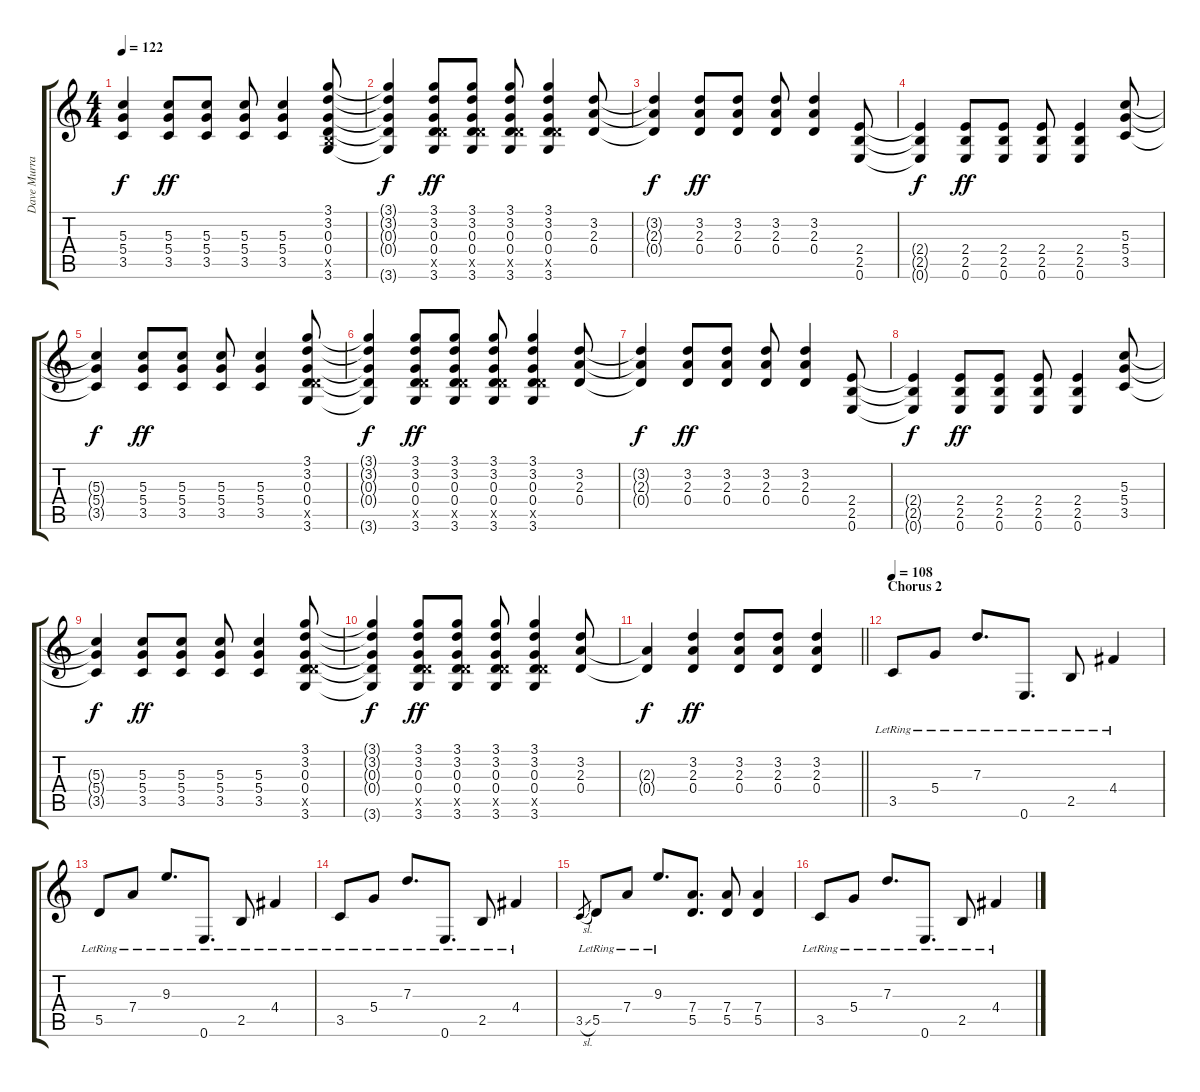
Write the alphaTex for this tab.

\track ("Dave Murray" "Dave Murra") {instrument overdrivenguitar}
\staff {score tabs}
\tuning (E4 B3 G3 D3 A2 E2) {hide}
\ts (4 4)
\tempo 122
\clef g2
\ks c
(5.3{t} 5.4{t} 3.5{t}).4{dy f} (5.3 5.4 3.5).8{dy ff} (5.3 5.4 3.5).8 (5.3 5.4 3.5).8 (5.3 5.4 3.5).4 (3.1 3.2 0.3 0.4 2.5{x} 3.6).8 |
(3.1{t} 3.2{t} 0.3{t} 0.4{t} 3.6{t}).4{dy f} (3.1 3.2 0.3 0.4 5.5{x} 3.6).8{dy ff} (3.1 3.2 0.3 0.4 5.5{x} 3.6).8 (3.1 3.2 0.3 0.4 5.5{x} 3.6).8 (3.1 3.2 0.3 0.4 5.5{x} 3.6).4 (3.2 2.3 0.4).8 |
(3.2{t} 2.3{t} 0.4{t}).4{dy f} (3.2 2.3 0.4).8{dy ff} (3.2 2.3 0.4).8 (3.2 2.3 0.4).8 (3.2 2.3 0.4).4 (2.4 2.5 0.6).8 |
(2.4{t} 2.5{t} 0.6{t}).4{dy f} (2.4 2.5 0.6).8{dy ff} (2.4 2.5 0.6).8 (2.4 2.5 0.6).8 (2.4 2.5 0.6).4 (5.3 5.4 3.5).8 |
(5.3{t} 5.4{t} 3.5{t}).4{dy f} (5.3 5.4 3.5).8{dy ff} (5.3 5.4 3.5).8 (5.3 5.4 3.5).8 (5.3 5.4 3.5).4 (3.1 3.2 0.3 0.4 5.5{x} 3.6).8 |
(3.1{t} 3.2{t} 0.3{t} 0.4{t} 3.6{t}).4{dy f} (3.1 3.2 0.3 0.4 5.5{x} 3.6).8{dy ff} (3.1 3.2 0.3 0.4 5.5{x} 3.6).8 (3.1 3.2 0.3 0.4 5.5{x} 3.6).8 (3.1 3.2 0.3 0.4 5.5{x} 3.6).4 (3.2 2.3 0.4).8 |
(3.2{t} 2.3{t} 0.4{t}).4{dy f} (3.2 2.3 0.4).8{dy ff} (3.2 2.3 0.4).8 (3.2 2.3 0.4).8 (3.2 2.3 0.4).4 (2.4 2.5 0.6).8 |
(2.4{t} 2.5{t} 0.6{t}).4{dy f} (2.4 2.5 0.6).8{dy ff} (2.4 2.5 0.6).8 (2.4 2.5 0.6).8 (2.4 2.5 0.6).4 (5.3 5.4 3.5).8 |
(5.3{t} 5.4{t} 3.5{t}).4{dy f} (5.3 5.4 3.5).8{dy ff} (5.3 5.4 3.5).8 (5.3 5.4 3.5).8 (5.3 5.4 3.5).4 (3.1 3.2 0.3 0.4 5.5{x} 3.6).8 |
(3.1{t} 3.2{t} 0.3{t} 0.4{t} 3.6{t}).4{dy f} (3.1 3.2 0.3 0.4 5.5{x} 3.6).8{dy ff} (3.1 3.2 0.3 0.4 5.5{x} 3.6).8 (3.1 3.2 0.3 0.4 5.5{x} 3.6).8 (3.1 3.2 0.3 0.4 5.5{x} 3.6).4 (3.2 2.3 0.4).8 |
\barLineRight lightlight
(2.3{t} 0.4{t}).4{dy f} (3.2 2.3 0.4).4{dy ff} (3.2 2.3 0.4).8 (3.2 2.3 0.4).8 (3.2 2.3 0.4).4 |
\section ("" "Chorus 2")
\tempo 108
3.5{lr}.8 5.4{lr}.8 7.3{lr}.8{d} 0.6{lr}.8{d} 2.5{lr}.8 4.4{lr}.4 |
5.5{lr}.8 7.4{lr}.8 9.3{lr}.8{d} 0.6{lr}.8{d} 2.5{lr}.8 4.4{lr}.4 |
3.5{lr}.8 5.4{lr}.8 7.3{lr}.8{d} 0.6{lr}.8{d} 2.5{lr}.8 4.4{lr}.4 |
3.5{sl}.8{gr} 5.5{lr}.8 7.4{lr}.8 9.3{lr}.8{d} (7.4 5.5).8{d} (7.4 5.5).8 (7.4 5.5).4 |
3.5{lr}.8 5.4{lr}.8 7.3{lr}.8{d} 0.6{lr}.8{d} 2.5{lr}.8 4.4{lr}.4
